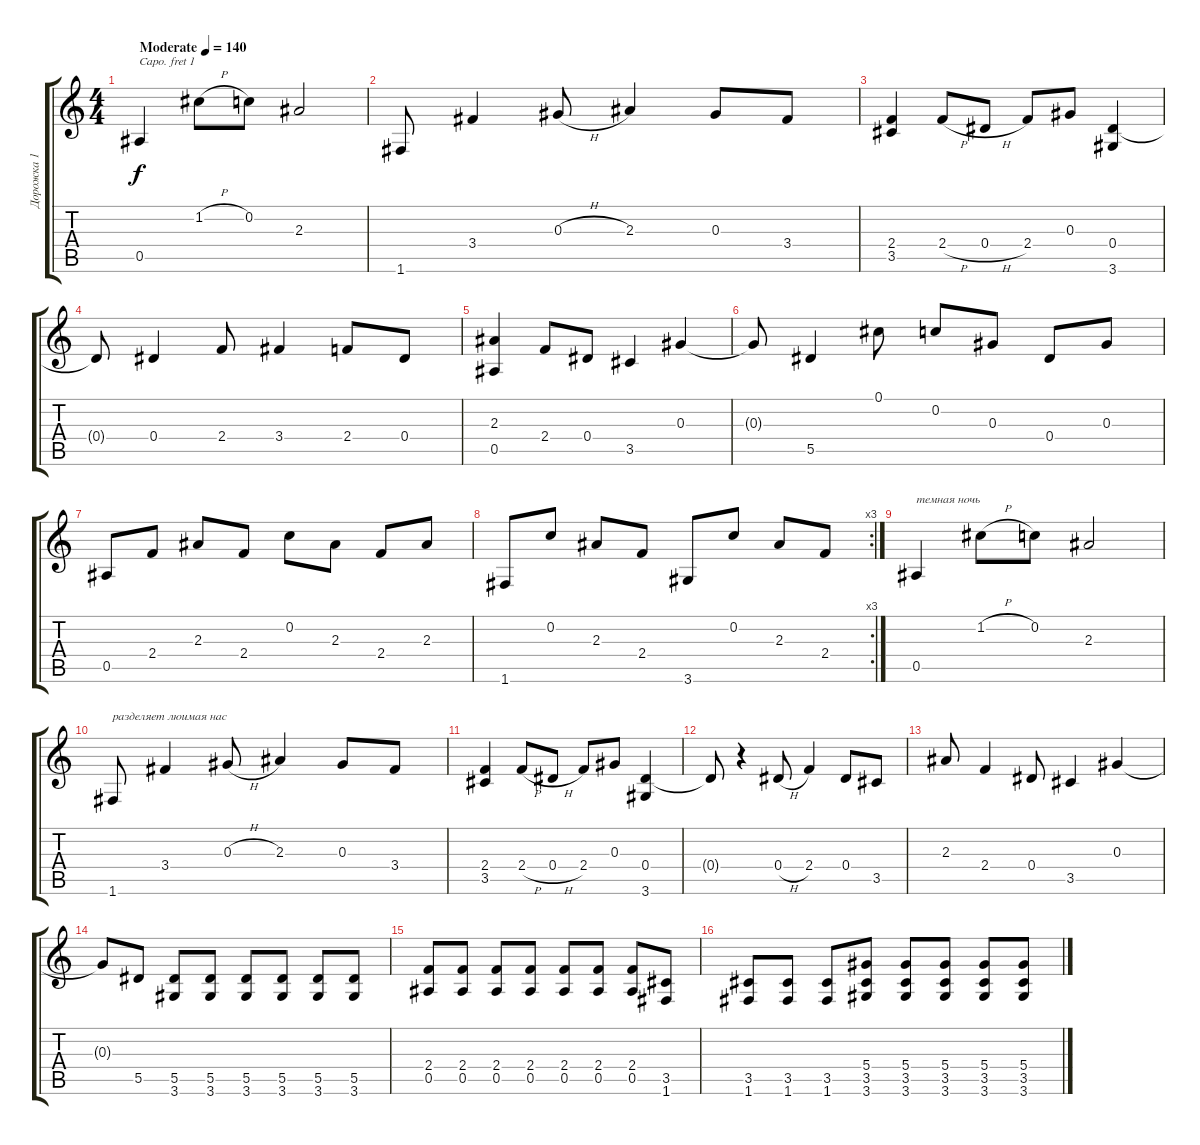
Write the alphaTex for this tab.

\track ("Дорожка 1" "Дорожка 1") {instrument acousticguitarnylon}
\staff {score tabs}
\capo 1
\tuning (C4 B3 G3 D3 A2 E2) {hide}
\ts (4 4)
\tempo (140 "Moderate")
\clef g2
\ks c
0.5.4{dy f instrument acousticguitarnylon} 1.2{h}.8 0.2.8 2.3.2 |
1.6.8 3.4.4 0.3{h}.8 2.3.4 0.3.8 3.4.8 |
(2.4 3.5).4 2.4{h}.8 0.4{h}.8 2.4.8 0.3.8 (0.4 3.6).4 |
0.4{t}.8 0.4.4 2.4.8 3.4.4 2.4.8 0.4.8 |
(2.3 0.5).4 2.4.8 0.4.8 3.5.4 0.3.4 |
0.3{t}.8 5.5.4 0.1.8 0.2.8 0.3.8 0.4.8 0.3.8 |
0.5.8 2.4.8 2.3.8 2.4.8 0.2.8 2.3.8 2.4.8 2.3.8 |
\rc 3
1.6.8 0.2.8 2.3.8 2.4.8 3.6.8 0.2.8 2.3.8 2.4.8 |
0.5.4{txt "темная ночь "} 1.2{h}.8 0.2.8 2.3.2 |
1.6.8{txt "разделяет люимая нас"} 3.4.4 0.3{h}.8 2.3.4 0.3.8 3.4.8 |
(2.4 3.5).4 2.4{h}.8 0.4{h}.8 2.4.8 0.3.8 (0.4 3.6).4 |
0.4{t}.8 r.4 0.4{h}.8 2.4.4 0.4.8 3.5.8 |
2.3.8 2.4.4 0.4.8 3.5.4 0.3.4 |
0.3{t}.8 5.5.8 (5.5 3.6).8 (5.5 3.6).8 (5.5 3.6).8 (5.5 3.6).8 (5.5 3.6).8 (5.5 3.6).8 |
(2.4 0.5).8 (2.4 0.5).8 (2.4 0.5).8 (2.4 0.5).8 (2.4 0.5).8 (2.4 0.5).8 (2.4 0.5).8 (3.5 1.6).8 |
(3.5 1.6).8 (3.5 1.6).8 (3.5 1.6).8 (5.4 3.5 3.6).8 (5.4 3.5 3.6).8 (5.4 3.5 3.6).8 (5.4 3.5 3.6).8 (5.4 3.5 3.6).8
